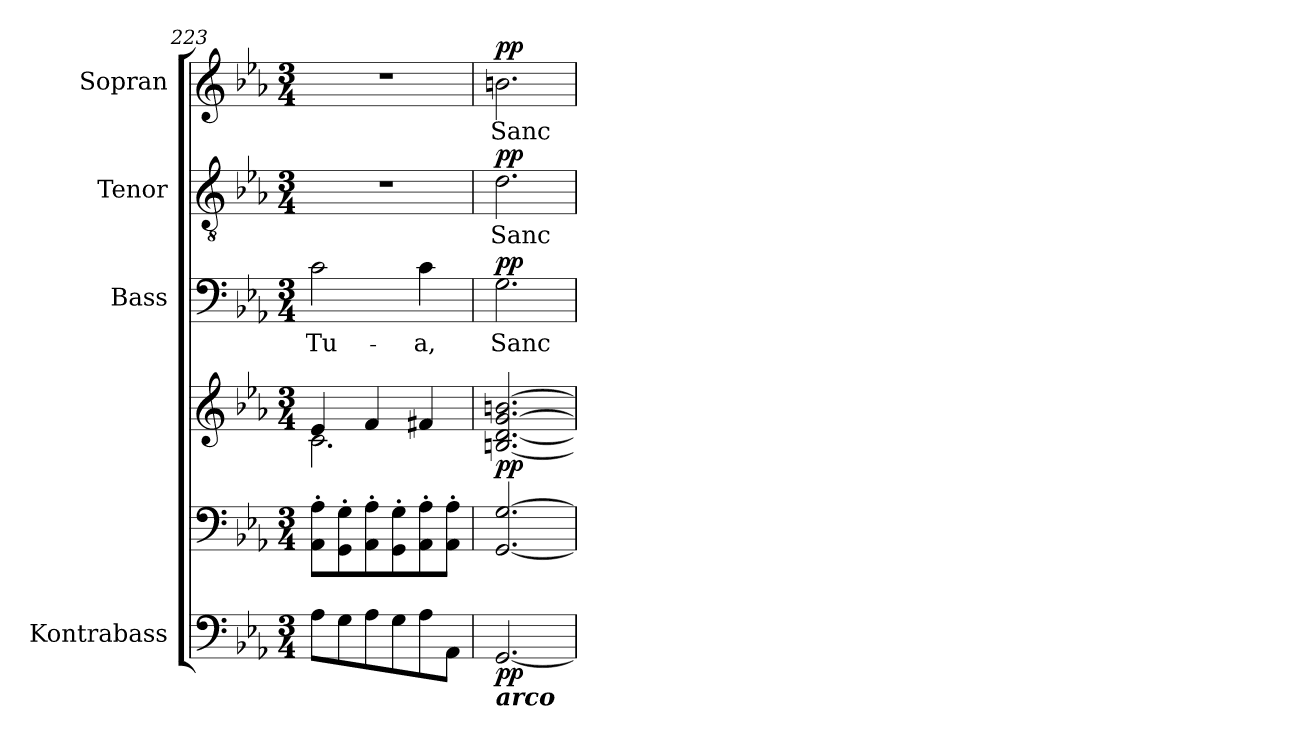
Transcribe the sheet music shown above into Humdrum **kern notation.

**kern	**dynam	**kern	**kern	**dynam	**kern	**text	**dynam	**kern	**text	**dynam	**kern	**text	**dynam
*part5	*part5	*part4	*part4	*part4	*part3	*part3	*part3	*part2	*part2	*part2	*part1	*part1	*part1
*staff6	*staff6	*staff5	*staff4	*staff4/5	*staff3	*staff3	*staff3	*staff2	*staff2	*staff2	*staff1	*staff1	*staff1
*I"Kontrabass	*	*	*	*	*I"Bass	*	*	*I"Tenor	*	*	*I"Sopran	*	*
*I'Kb.	*	*	*	*	*I'B.	*	*	*I'T.	*	*	*I'S.	*	*
*clefF4	*	*clefF4	*clefG2	*	*clefF4	*	*	*clefGv2	*	*	*clefG2	*	*
*ITrd7c12	*	*	*	*	*	*	*	*	*	*	*	*	*
*k[b-e-a-]	*	*k[b-e-a-]	*k[b-e-a-]	*	*k[b-e-a-]	*	*	*k[b-e-a-]	*	*	*k[b-e-a-]	*	*
*E-:	*	*E-:	*E-:	*	*E-:	*	*	*E-:	*	*	*E-:	*	*
*M3/4	*	*M3/4	*M3/4	*	*M3/4	*	*	*M3/4	*	*	*M3/4	*	*
=223	=223	=223	=223	=223	=223	=223	=223	=223	=223	=223	=223	=223	=223
*	*	*	*^	*	*	*	*	*	*	*	*	*	*
!	!	!	!	!	!	!	!LO:LY:b	!	!	!	!	!	!	!
8AA-\L	.	8AA-\'> 8A-\'>L	4e-/	2.c\	.	2c\	Tu-	.	2.r	.	.	2.r	.	.
8GG\	.	8GG\'> 8G\'>	.	.	.	.	.	.	.	.	.	.	.	.
8AA-\	.	8AA-\'> 8A-\'>	4f/	.	.	.	.	.	.	.	.	.	.	.
8GG\	.	8GG\'> 8G\'>	.	.	.	.	.	.	.	.	.	.	.	.
!	!	!	!	!	!	!	!LO:LY:b	!	!	!	!	!	!	!
8AA-\	.	8AA-\'> 8A-\'>	4f#X/	.	.	4c\	-a,	.	.	.	.	.	.	.
8AAA-\J	.	8AA-\'> 8A-\'>J	.	.	.	.	.	.	.	.	.	.	.	.
*	*	*	*v	*v	*	*	*	*	*	*	*	*	*	*
=224	=224	=224	=224	=224	=224	=224	=224	=224	=224	=224	=224	=224	=224
!LO:TX:b:Bi:t=arco	!	!	!	!	!	!	!	!	!	!	!	!	!
!	!LO:DY:b	!	!	!LO:DY:b	!	!LO:LY:b	!LO:DY:a	!	!LO:LY:b	!LO:DY:a	!	!LO:LY:b	!LO:DY:a
[2.GGG/	pp	[2.GG/ [2.G/	[2.Bn/ [2.d/ [2.g/ [2.bn/	pp	2.G\	Sanc-	pp	2.d\	Sanc-	pp	2.bn\	Sanc-	pp
=	=	=	=	=	=	=	=	=	=	=	=	=	=
*-	*-	*-	*-	*-	*-	*-	*-	*-	*-	*-	*-	*-	*-
